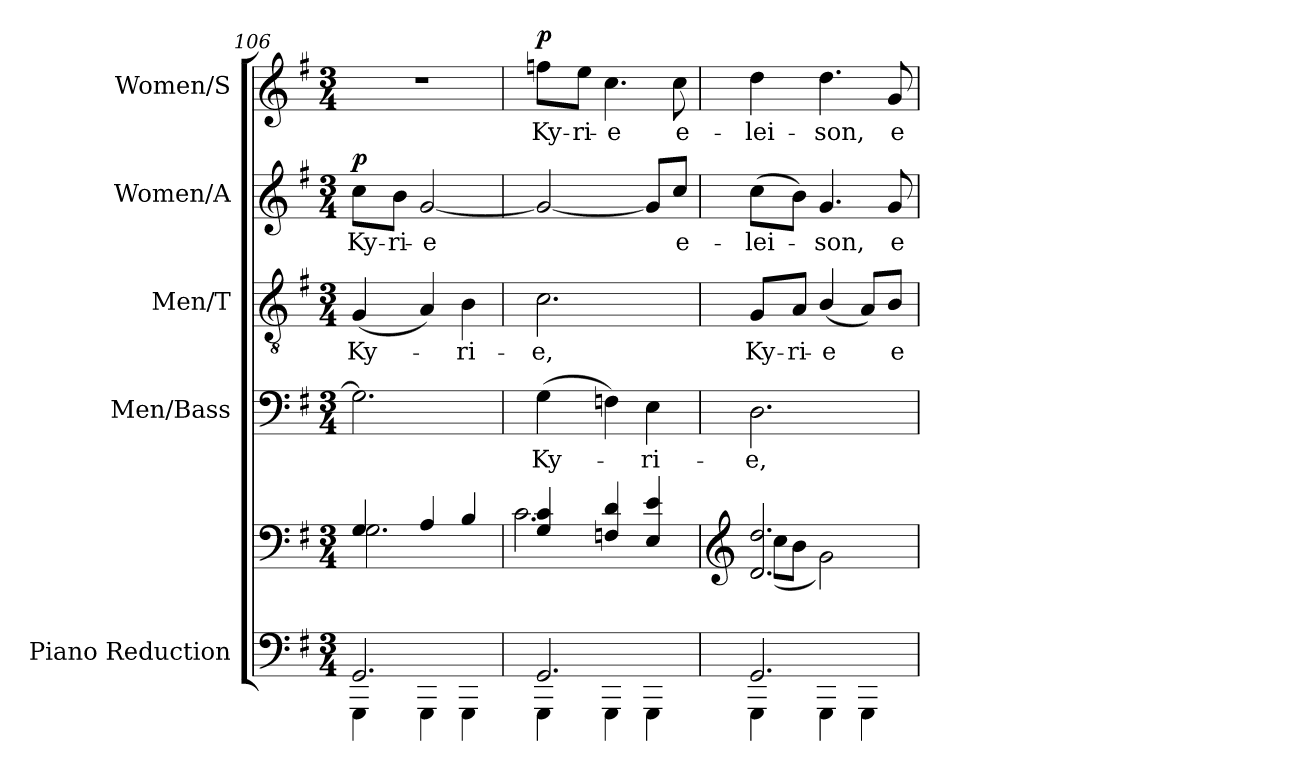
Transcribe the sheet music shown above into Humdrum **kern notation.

**kern	**kern	**kern	**text	**kern	**text	**kern	**text	**dynam	**kern	**text	**dynam
*part5	*part5	*part4	*part4	*part3	*part3	*part2	*part2	*part2	*part1	*part1	*part1
*staff6	*staff5	*staff4	*staff4	*staff3	*staff3	*staff2	*staff2	*staff2	*staff1	*staff1	*staff1
*I"Piano Reduction	*	*I"Men/Bass	*	*I"Men/T	*	*I"Women/A	*	*	*I"Women/S	*	*
*I'Pno	*	*	*	*	*	*	*	*	*	*	*
*clefF4	*clefF4	*clefF4	*	*clefGv2	*	*clefG2	*	*	*clefG2	*	*
*k[f#]	*k[f#]	*k[f#]	*	*k[f#]	*	*k[f#]	*	*	*k[f#]	*	*
*M3/4	*M3/4	*M3/4	*	*M3/4	*	*M3/4	*	*	*M3/4	*	*
=106	=106	=106	=106	=106	=106	=106	=106	=106	=106	=106	=106
*^	*^	*	*	*	*	*	*	*	*	*	*
!	!	!	!	!	!	!	!LO:LY:b	!	!LO:LY:b	!LO:DY:a	!	!	!
2.GG/	4GGG\	4G/	2.G\	2.G\]	.	(<4G/	Ky-	8cc\L	Ky-	p	2.r	.	.
!	!	!	!	!	!	!	!	!	!LO:LY:b	!	!	!	!
.	.	.	.	.	.	.	.	8b\J	-ri-	.	.	.	.
!	!	!	!	!	!	!	!	!	!LO:LY:b	!	!	!	!
.	4GGG\	4A/	.	.	.	4A/)	.	[2g/	-e	.	.	.	.
!	!	!	!	!	!	!	!LO:LY:b	!	!	!	!	!	!
.	4GGG\	4B/	.	.	.	4B\	-ri-	.	.	.	.	.	.
!!LO:PB:g=z
=107	=107	=107	=107	=107	=107	=107	=107	=107	=107	=107	=107	=107	=107
!	!	!	!	!	!LO:LY:b	!	!LO:LY:b	!	!	!	!	!LO:LY:b	!LO:DY:a
2.GG/	4GGG\	4G/ 4c/	2.c\	(>4G\	Ky-	2.c\	-e,	2g/_	.	.	8ffn\L	Ky-	p
!	!	!	!	!	!	!	!	!	!	!	!	!LO:LY:b	!
.	.	.	.	.	.	.	.	.	.	.	8ee\J	-ri-	.
!	!	!	!	!	!	!	!	!	!	!	!	!LO:LY:b	!
.	4GGG\	4Fn/ 4d/	.	4Fn\)	.	.	.	.	.	.	4.cc\	-e	.
!	!	!	!	!	!LO:LY:b	!	!	!	!	!	!	!	!
.	4GGG\	4E/ 4e/	.	4E\	-ri-	.	.	8g/L]	.	.	.	.	.
!	!	!	!	!	!	!	!	!	!LO:LY:b	!	!	!LO:LY:b	!
.	.	.	.	.	.	.	.	8cc/J	e-	.	8cc\	e-	.
=108	=108	=108	=108	=108	=108	=108	=108	=108	=108	=108	=108	=108	=108
*	*	*clefG2	*	*	*	*	*	*	*	*	*	*	*
!	!	!	!	!	!LO:LY:b	!	!LO:LY:b	!	!LO:LY:b	!	!	!LO:LY:b	!
2.GG/	4GGG\	2.d/ 2.dd/	(<8cc\L	2.D\	-e,	8G/L	Ky-	(>8cc\L	-lei-	.	4dd\	-lei-	.
!	!	!	!	!	!	!	!LO:LY:b	!	!	!	!	!	!
.	.	.	8b\J	.	.	8A/J	-ri-	8b\J)	.	.	.	.	.
!	!	!	!	!	!	!	!LO:LY:b	!	!LO:LY:b	!	!	!LO:LY:b	!
.	4GGG\	.	2g\)	.	.	(<4B/	-e	4.g/	-son,	.	4.dd\	-son,	.
.	4GGG\	.	.	.	.	8A/L)	.	.	.	.	.	.	.
!	!	!	!	!	!	!	!LO:LY:b	!	!LO:LY:b	!	!	!LO:LY:b	!
.	.	.	.	.	.	8B/J	e-	8g/	e	.	8g/	e-	.
*v	*v	*	*	*	*	*	*	*	*	*	*	*	*
*	*v	*v	*	*	*	*	*	*	*	*	*	*
=	=	=	=	=	=	=	=	=	=	=	=
*-	*-	*-	*-	*-	*-	*-	*-	*-	*-	*-	*-
